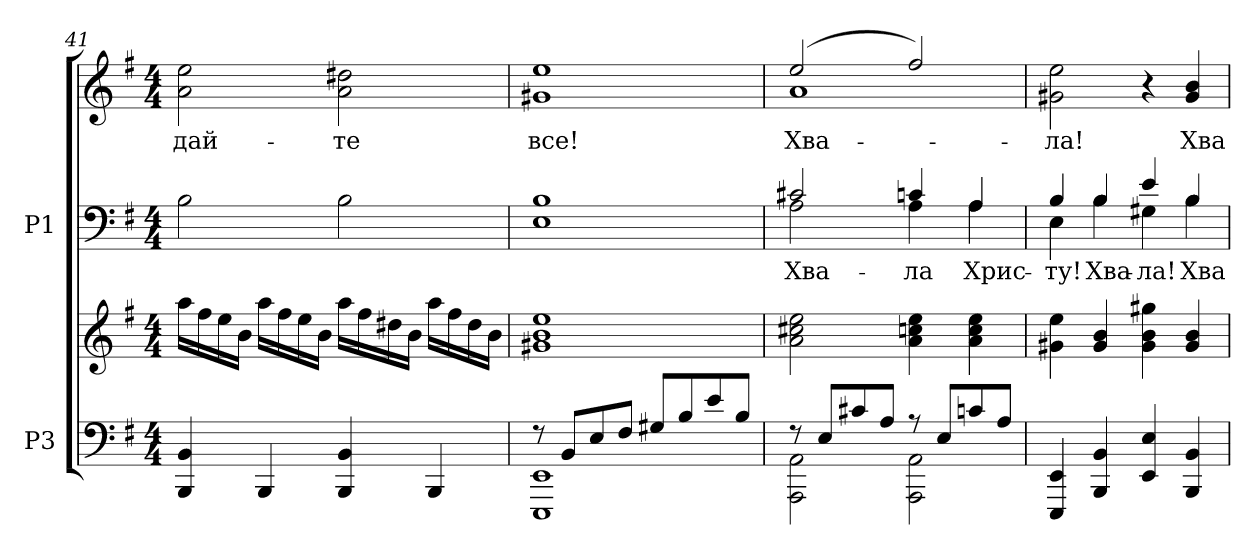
**kern	**kern	**kern	**text	**kern	**text
*part2	*part2	*part1	*part1	*part1	*part1
*staff4	*staff3	*staff2	*staff2	*staff1	*staff1
*I"P3	*	*I"P1	*	*	*
*clefF4	*clefG2	*clefF4	*	*clefG2	*
*k[f#]	*k[f#]	*k[f#]	*	*k[f#]	*
*e:	*e:	*e:	*	*e:	*
*M4/4	*M4/4	*M4/4	*	*M4/4	*
=41	=41	=41	=41	=41	=41
!	!	!	!	!	!LO:LY:b:color=#000000
4BBBi/ 4BBi	16aai\LL	2Bi\	.	2ai\ 2eei	-дай-
.	16ff#i\	.	.	.	.
.	16eei\	.	.	.	.
.	16bi\JJ	.	.	.	.
4BBBi/	16aai\LL	.	.	.	.
.	16ff#i\	.	.	.	.
.	16eei\	.	.	.	.
.	16bi\JJ	.	.	.	.
!	!	!	!	!	!LO:LY:b:color=#000000
4BBBi/ 4BBi	16aai\LL	2Bi\	.	2ai\ 2dd#Xi	-те
.	16ff#i\	.	.	.	.
.	16dd#Xi\	.	.	.	.
.	16bi\JJ	.	.	.	.
4BBBi/	16aai\LL	.	.	.	.
.	16ff#i\	.	.	.	.
.	16dd#i\	.	.	.	.
.	16bi\JJ	.	.	.	.
=42	=42	=42	=42	=42	=42
*^	*	*	*	*	*
!	!	!	!	!	!	!LO:LY:b:color=#000000
8r	1EEEi 1EEi	1g#Xi 1bi 1eei	1Ei 1Bi	.	1g#Xi 1eei	все!
8BBi/L	.	.	.	.	.	.
8Ei/	.	.	.	.	.	.
8F#i/J	.	.	.	.	.	.
8G#Xi/L	.	.	.	.	.	.
8Bi/	.	.	.	.	.	.
8ei/	.	.	.	.	.	.
8Bi/J	.	.	.	.	.	.
!!LO:LB:g=z
=43	=43	=43	=43	=43	=43	=43
!	!	!	!	!LO:LY:a:color=#000000	!	!
*	*	*	*^	*	*	*
!	!	!	!	!	!	!	!LO:LY:b:color=#000000
*	*	*	*	*	*	*^	*
8r	2AAAi\ 2AAi	2ai\ 2cc#Xi 2eei	2c#Xi/	2Ai\	-Хва-	(2eei/	1ai	Хва-
8Ei/L	.	.	.	.	.	.	.	.
8c#Xi/	.	.	.	.	.	.	.	.
8Ai/J	.	.	.	.	.	.	.	.
!	!	!	!	!	!LO:LY:a:color=#000000	!	!	!
8r	2AAAi\ 2AAi	4ai\ 4ccni 4eei	4cni/	4Ai\	-ла	2ff#i/)	.	.
8Ei/L	.	.	.	.	.	.	.	.
!	!	!	!	!	!LO:LY:a:color=#000000	!	!	!
8cni/	.	4ai\ 4cci 4eei	4Ai/	4Ai\	Хрис-	.	.	.
8Ai/J	.	.	.	.	.	.	.	.
*v	*v	*	*	*	*	*v	*v	*
=44	=44	=44	=44	=44	=44	=44
!	!	!	!	!LO:LY:a:color=#000000	!	!
!	!	!	!	!	!	!LO:LY:b:color=#000000
4EEEi/ 4EEi	4g#Xi\ 4eei	4Bi/	4Ei\	-ту!	2g#Xi\ 2eei	-ла!
!	!	!	!	!LO:LY:a:color=#000000	!	!
4BBBi/ 4BBi	4g#i/ 4bi	4Bi/	4Bi\	Хва-	.	.
!	!	!	!	!LO:LY:a:color=#000000	!	!
4EEi/ 4Ei	4g#i\ 4bi 4gg#Xi	4ei/	4G#Xi\	-ла!	4r	.
!	!	!	!	!LO:LY:a:color=#000000	!	!
!	!	!	!	!	!	!LO:LY:b:color=#000000
4BBBi/ 4BBi	4g#i/ 4bi	4Bi/	4Bi\	Хва-	4g#i/ 4bi	Хва-
*	*	*v	*v	*	*	*
=	=	=	=	=	=
*-	*-	*-	*-	*-	*-
